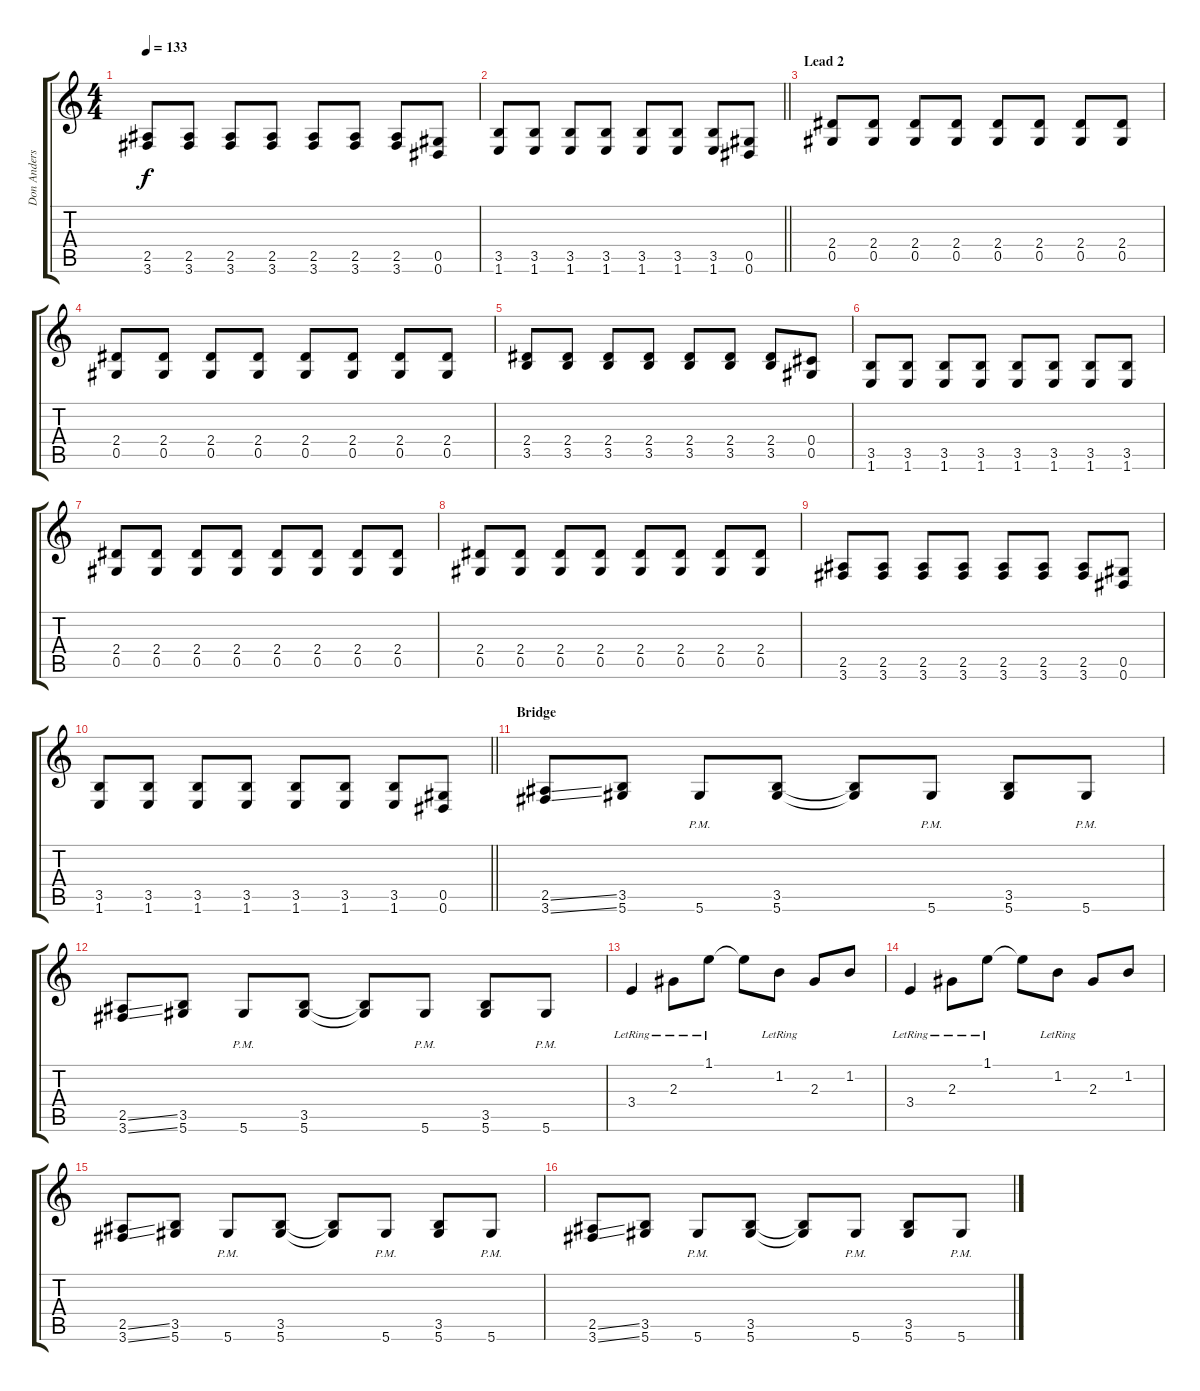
\track ("Don Anderson" "Don Anders") {instrument distortionguitar}
\staff {score tabs}
\tuning (Eb4 Bb3 Gb3 Db3 Ab2 Eb2) {hide}
\ts (4 4)
\tempo 133
\clef g2
\ks c
(2.5 3.6).8{dy f} (2.5 3.6).8 (2.5 3.6).8 (2.5 3.6).8 (2.5 3.6).8 (2.5 3.6).8 (2.5 3.6).8 (0.5 0.6).8 |
\barLineRight lightlight
(3.5 1.6).8 (3.5 1.6).8 (3.5 1.6).8 (3.5 1.6).8 (3.5 1.6).8 (3.5 1.6).8 (3.5 1.6).8 (0.5 0.6).8 |
\section ("" "Lead 2")
(2.4 0.5).8 (2.4 0.5).8 (2.4 0.5).8 (2.4 0.5).8 (2.4 0.5).8 (2.4 0.5).8 (2.4 0.5).8 (2.4 0.5).8 |
(2.4 0.5).8 (2.4 0.5).8 (2.4 0.5).8 (2.4 0.5).8 (2.4 0.5).8 (2.4 0.5).8 (2.4 0.5).8 (2.4 0.5).8 |
(2.4 3.5).8 (2.4 3.5).8 (2.4 3.5).8 (2.4 3.5).8 (2.4 3.5).8 (2.4 3.5).8 (2.4 3.5).8 (0.4 0.5).8 |
(3.5 1.6).8 (3.5 1.6).8 (3.5 1.6).8 (3.5 1.6).8 (3.5 1.6).8 (3.5 1.6).8 (3.5 1.6).8 (3.5 1.6).8 |
(2.4 0.5).8 (2.4 0.5).8 (2.4 0.5).8 (2.4 0.5).8 (2.4 0.5).8 (2.4 0.5).8 (2.4 0.5).8 (2.4 0.5).8 |
(2.4 0.5).8 (2.4 0.5).8 (2.4 0.5).8 (2.4 0.5).8 (2.4 0.5).8 (2.4 0.5).8 (2.4 0.5).8 (2.4 0.5).8 |
(2.5 3.6).8 (2.5 3.6).8 (2.5 3.6).8 (2.5 3.6).8 (2.5 3.6).8 (2.5 3.6).8 (2.5 3.6).8 (0.5 0.6).8 |
\barLineRight lightlight
(3.5 1.6).8 (3.5 1.6).8 (3.5 1.6).8 (3.5 1.6).8 (3.5 1.6).8 (3.5 1.6).8 (3.5 1.6).8 (0.5 0.6).8 |
\section ("" "Bridge")
(2.5{ss} 3.6{ss}).8 (3.5 5.6).8 5.6{pm}.8 (3.5 5.6).8 (3.5{t} 5.6{t}).8 5.6{pm}.8 (3.5 5.6).8 5.6{pm}.8 |
(2.5{ss} 3.6{ss}).8 (3.5 5.6).8 5.6{pm}.8 (3.5 5.6).8 (3.5{t} 5.6{t}).8 5.6{pm}.8 (3.5 5.6).8 5.6{pm}.8 |
3.4{lr}.4 2.3{lr}.8 1.1{lr}.8 1.1{t}.8 1.2{lr}.8 2.3.8 1.2.8 |
3.4{lr}.4 2.3{lr}.8 1.1{lr}.8 1.1{t}.8 1.2{lr}.8 2.3.8 1.2.8 |
(2.5{ss} 3.6{ss}).8 (3.5 5.6).8 5.6{pm}.8 (3.5 5.6).8 (3.5{t} 5.6{t}).8 5.6{pm}.8 (3.5 5.6).8 5.6{pm}.8 |
(2.5{ss} 3.6{ss}).8 (3.5 5.6).8 5.6{pm}.8 (3.5 5.6).8 (3.5{t} 5.6{t}).8 5.6{pm}.8 (3.5 5.6).8 5.6{pm}.8
